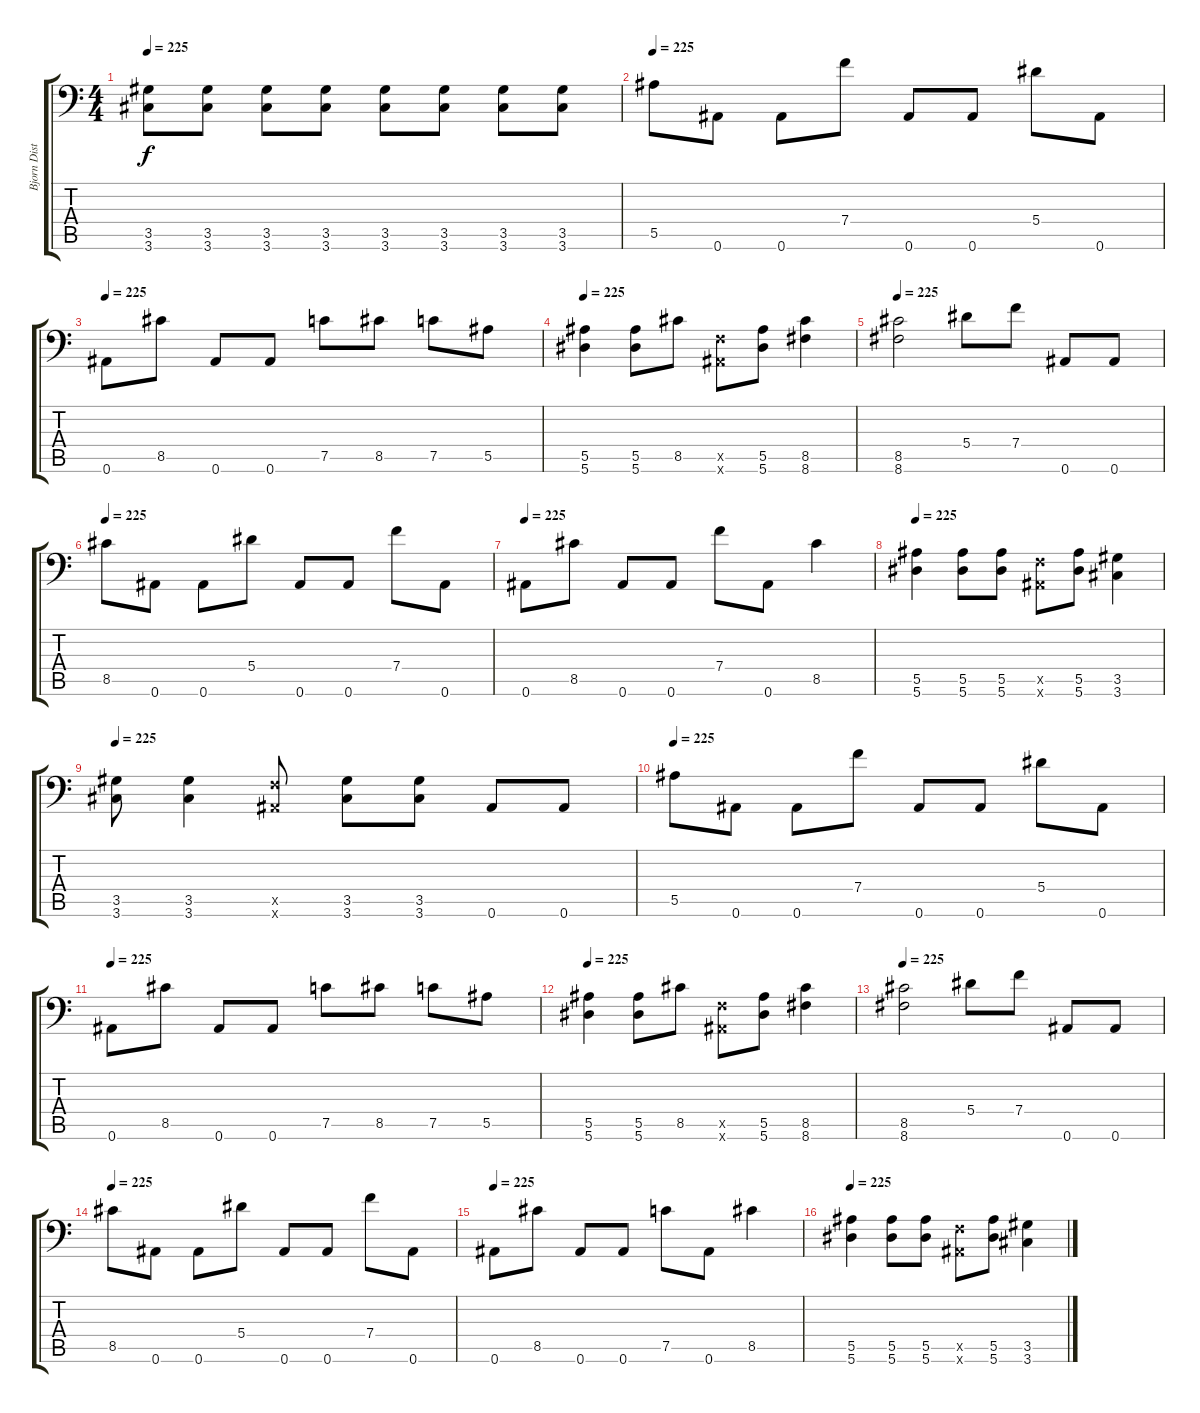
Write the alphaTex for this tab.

\track ("Bjorn Dist" "Bjorn Dist") {instrument distortionguitar}
\staff {score tabs}
\tuning (C4 G3 Eb3 Bb2 F2 Bb1) {hide}
\ts (4 4)
\tempo 225
\clef f4
\ks c
(3.5 3.6).8{dy f} (3.5 3.6).8 (3.5 3.6).8 (3.5 3.6).8 (3.5 3.6).8 (3.5 3.6).8 (3.5 3.6).8 (3.5 3.6).8 |
\tempo 225
5.5.8 0.6.8 0.6.8 7.4.8 0.6.8 0.6.8 5.4.8 0.6.8 |
\tempo 225
0.6.8 8.5.8 0.6.8 0.6.8 7.5.8 8.5.8 7.5.8 5.5.8 |
\tempo 225
(5.5 5.6).4 (5.5 5.6).8 8.5.8 (0.5{x} 0.6{x}).8 (5.5 5.6).8 (8.5 8.6).4 |
\tempo 225
(8.5 8.6).2 5.4.8 7.4.8 0.6.8 0.6.8 |
\tempo 225
8.5.8 0.6.8 0.6.8 5.4.8 0.6.8 0.6.8 7.4.8 0.6.8 |
\tempo 225
0.6.8 8.5.8 0.6.8 0.6.8 7.4.8 0.6.8 8.5.4 |
\tempo 225
(5.5 5.6).4 (5.5 5.6).8 (5.5 5.6).8 (0.5{x} 0.6{x}).8 (5.5 5.6).8 (3.5 3.6).4 |
\tempo 225
(3.5 3.6).8 (3.5 3.6).4 (0.5{x} 0.6{x}).8 (3.5 3.6).8 (3.5 3.6).8 0.6.8 0.6.8 |
\tempo 225
5.5.8 0.6.8 0.6.8 7.4.8 0.6.8 0.6.8 5.4.8 0.6.8 |
\tempo 225
0.6.8 8.5.8 0.6.8 0.6.8 7.5.8 8.5.8 7.5.8 5.5.8 |
\tempo 225
(5.5 5.6).4 (5.5 5.6).8 8.5.8 (0.5{x} 0.6{x}).8 (5.5 5.6).8 (8.5 8.6).4 |
\tempo 225
(8.5 8.6).2 5.4.8 7.4.8 0.6.8 0.6.8 |
\tempo 225
8.5.8 0.6.8 0.6.8 5.4.8 0.6.8 0.6.8 7.4.8 0.6.8 |
\tempo 225
0.6.8 8.5.8 0.6.8 0.6.8 7.5.8 0.6.8 8.5.4 |
\tempo 225
(5.5 5.6).4 (5.5 5.6).8 (5.5 5.6).8 (0.5{x} 0.6{x}).8 (5.5 5.6).8 (3.5 3.6).4
